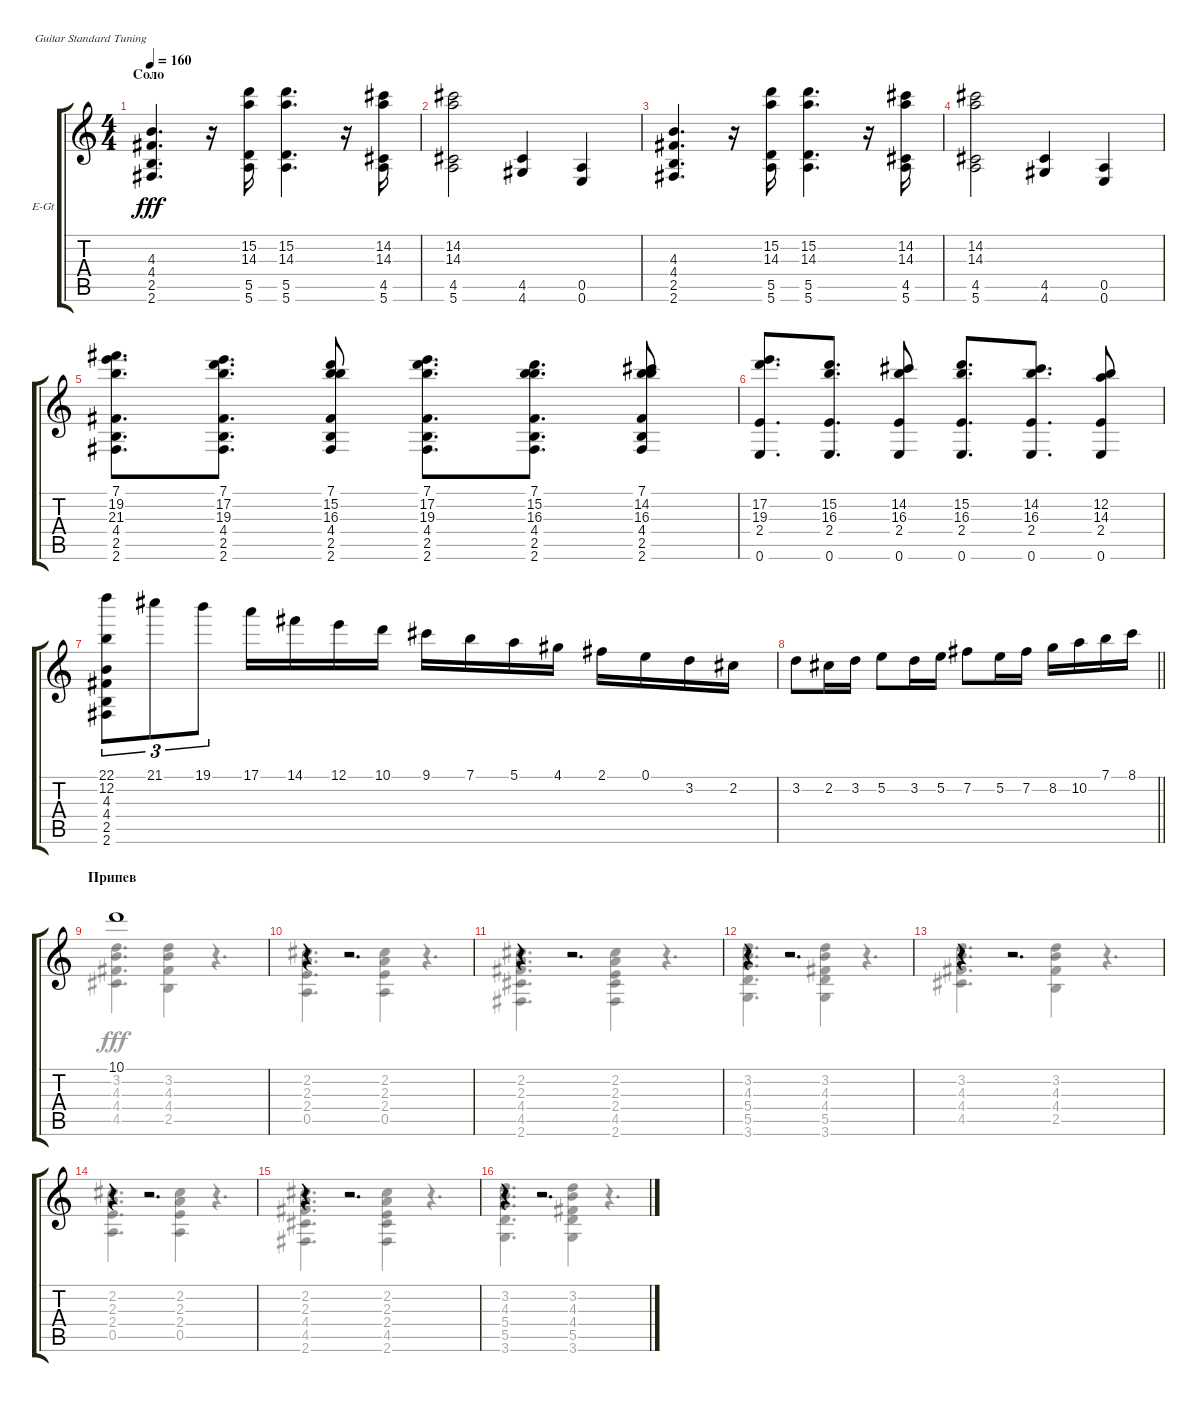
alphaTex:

\bracketExtendMode groupsimilarinstruments
\firstSystemTrackNameOrientation horizontal
\otherSystemsTrackNameOrientation horizontal
\track ("Гитара 2" "E-Gt") {instrument electricguitarjazz}
\staff {score tabs}
\tuning (E4 B3 G3 D3 A2 E2)
\voice
\ts (4 4)
\section ("" "Соло")
\tempo 160
\clef g2
\ks c
(4.3 4.4 2.5 2.6).4{d dy fff} r.16 (15.2 14.3 5.5 5.6).16 (15.2 14.3 5.5 5.6).4{d} r.16 (14.2 14.3 4.5 5.6).16 |
(14.2 14.3 4.5 5.6).2 (4.5 4.6).4 (0.5 0.6).4 |
(4.3 4.4 2.5 2.6).4{d} r.16 (15.2 14.3 5.5 5.6).16 (15.2 14.3 5.5 5.6).4{d} r.16 (14.2 14.3 4.5 5.6).16 |
(14.2 14.3 4.5 5.6).2 (4.5 4.6).4 (0.5 0.6).4 |
(7.1 19.2 21.3 4.4 2.5 2.6).8{d} (7.1 17.2 19.3 4.4 2.5 2.6).8{d} (7.1 15.2 16.3 4.4 2.5 2.6).8 (7.1 17.2 19.3 4.4 2.5 2.6).8{d} (7.1 15.2 16.3 4.4 2.5 2.6).8{d} (7.1 14.2 16.3 4.4 2.5 2.6).8 |
(17.2 19.3 2.4 0.6).8{d} (15.2 16.3 2.4 0.6).8{d} (14.2 16.3 2.4 0.6).8 (15.2 16.3 2.4 0.6).8{d} (14.2 16.3 2.4 0.6).8{d} (12.2 14.3 2.4 0.6).8 |
(22.1 12.2 4.3 4.4 2.5 2.6).8{tu (3 2)} 21.1.8{tu (3 2)} 19.1.8{tu (3 2)} 17.1.16 14.1.16 12.1.16 10.1.16 9.1.16 7.1.16 5.1.16 4.1.16 2.1.16 0.1.16 3.2.16 2.2.16 |
\barLineRight lightlight
3.2.8 2.2.16 3.2.16 5.2.8 3.2.16 5.2.16 7.2.8 5.2.16 7.2.16 8.2.16 10.2.16 7.1.16 8.1.16 |
\section ("" "Припев")
10.1.1 |
r.4 r.2{d} |
r.4 r.2{d} |
r.4 r.2{d} |
r.4 r.2{d} |
r.4 r.2{d} |
r.4 r.2{d} |
r.4 r.2{d}
\voice
\clef g2
\ottava regular
\simile none
\ks c
|
|
|
|
|
|
|
\barLineRight lightlight
|
(3.2 4.3 4.4 4.5).4{d} (3.2 4.3 4.4 2.5).4 r.4{d} |
(2.2 2.3 2.4 0.5).4{d} (2.2 2.3 2.4 0.5).4 r.4{d} |
(2.2 2.3 4.4 4.5 2.6).4{d} (2.2 2.3 2.4 4.5 2.6).4 r.4{d} |
(3.2 4.3 5.4 5.5 3.6).4{d} (3.2 4.3 4.4 5.5 3.6).4 r.4{d} |
(3.2 4.3 4.4 4.5).4{d} (3.2 4.3 4.4 2.5).4 r.4{d} |
(2.2 2.3 2.4 0.5).4{d} (2.2 2.3 2.4 0.5).4 r.4{d} |
(2.2 2.3 4.4 4.5 2.6).4{d} (2.2 2.3 2.4 4.5 2.6).4 r.4{d} |
(3.2 4.3 5.4 5.5 3.6).4{d} (3.2 4.3 4.4 5.5 3.6).4 r.4{d}
